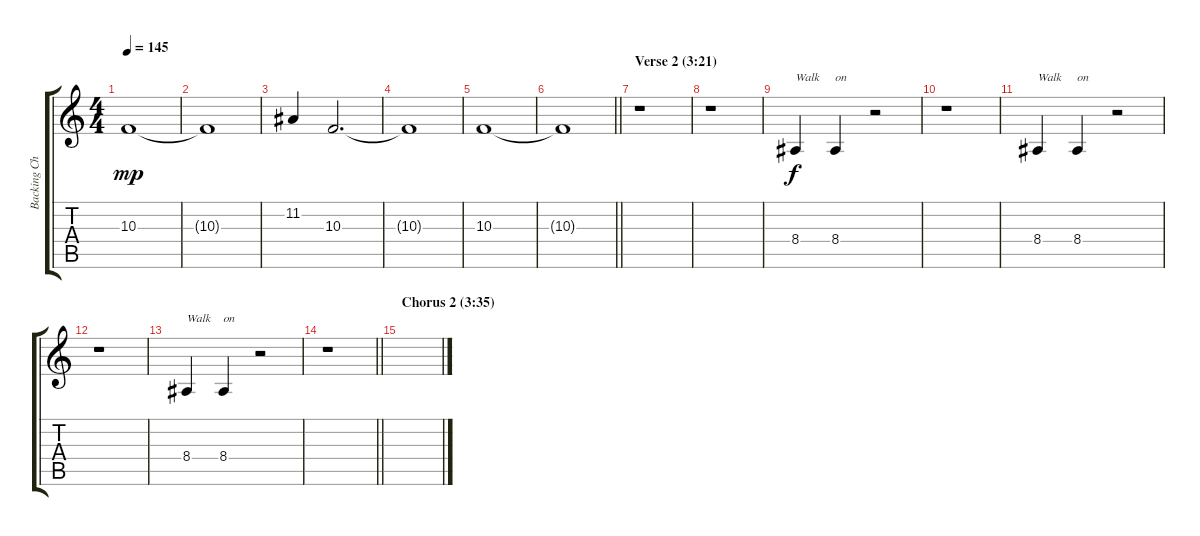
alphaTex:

\track ("Backing Choir" "Backing Ch") {instrument pad4choir}
\staff {score tabs}
\tuning (E4 B3 G3 D3 A2 E2) {hide}
\ts (4 4)
\tempo 145
\clef g2
\ks c
10.3.1{dy mp} |
10.3{t}.1 |
11.2.4 10.3.2{d} |
10.3{t}.1 |
10.3.1 |
\barLineRight lightlight
10.3{t}.1 |
\section ("" "Verse 2 (3:21)")
r.1 |
r.1 |
8.4.4{txt "Walk" dy f} 8.4.4{txt "on"} r.2 |
r.1 |
8.4.4{txt "Walk"} 8.4.4{txt "on"} r.2 |
r.1 |
8.4.4{txt "Walk"} 8.4.4{txt "on"} r.2 |
\barLineRight lightlight
r.1 |
\section ("" "Chorus 2 (3:35)")
